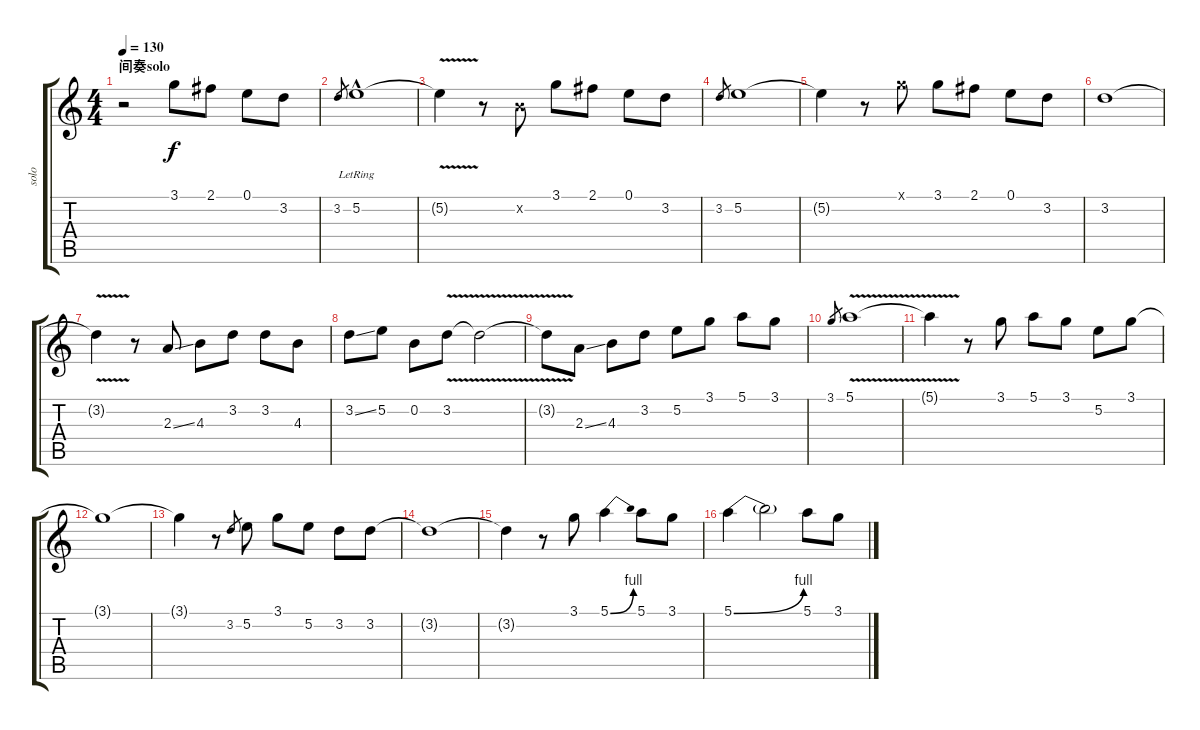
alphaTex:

\track ("solo" "solo") {instrument overdrivenguitar}
\staff {score tabs}
\tuning (E4 B3 G3 D3 A2 E2) {hide}
\ts (4 4)
\section ("" "间奏solo")
\tempo 130
\clef g2
\ks c
r.2{dy f} 3.1.8 2.1.8 0.1.8 3.2.8 |
3.2.8{gr} 5.2{hac lr}.1 |
5.2{v t}.4 r.8 0.2{x}.8 3.1.8 2.1.8 0.1.8 3.2.8 |
3.2.8{gr} 5.2.1 |
5.2{t}.4 r.8 3.1{x}.8 3.1.8 2.1.8 0.1.8 3.2.8 |
3.2.1 |
3.2{v t}.4 r.8 2.3{ss}.8 4.3.8 3.2.8 3.2.8 4.3.8 |
3.2{ss}.8 5.2.8 0.2.8 3.2{v}.8 3.2{v t}.2 |
3.2{t}.8 2.3{ss}.8 4.3.8 3.2.8 5.2.8 3.1.8 5.1.8 3.1.8 |
3.1.8{gr} 5.1{v}.1 |
5.1{v t}.4 r.8 3.1.8 5.1.8 3.1.8 5.2.8 3.1.8 |
3.1{t}.1 |
3.1{t}.4 r.8 3.2.8{gr} 5.2.8 3.1.8 5.2.8 3.2.8 3.2.8 |
3.2{t}.1 |
3.2{t}.4 r.8 3.1.8 5.1{be (bend 0 0 60 4)}.4 5.1.8 3.1.8 |
5.1{be (bend 0 0 60 4)}.4 5.1{t}.2 5.1.8 3.1.8
